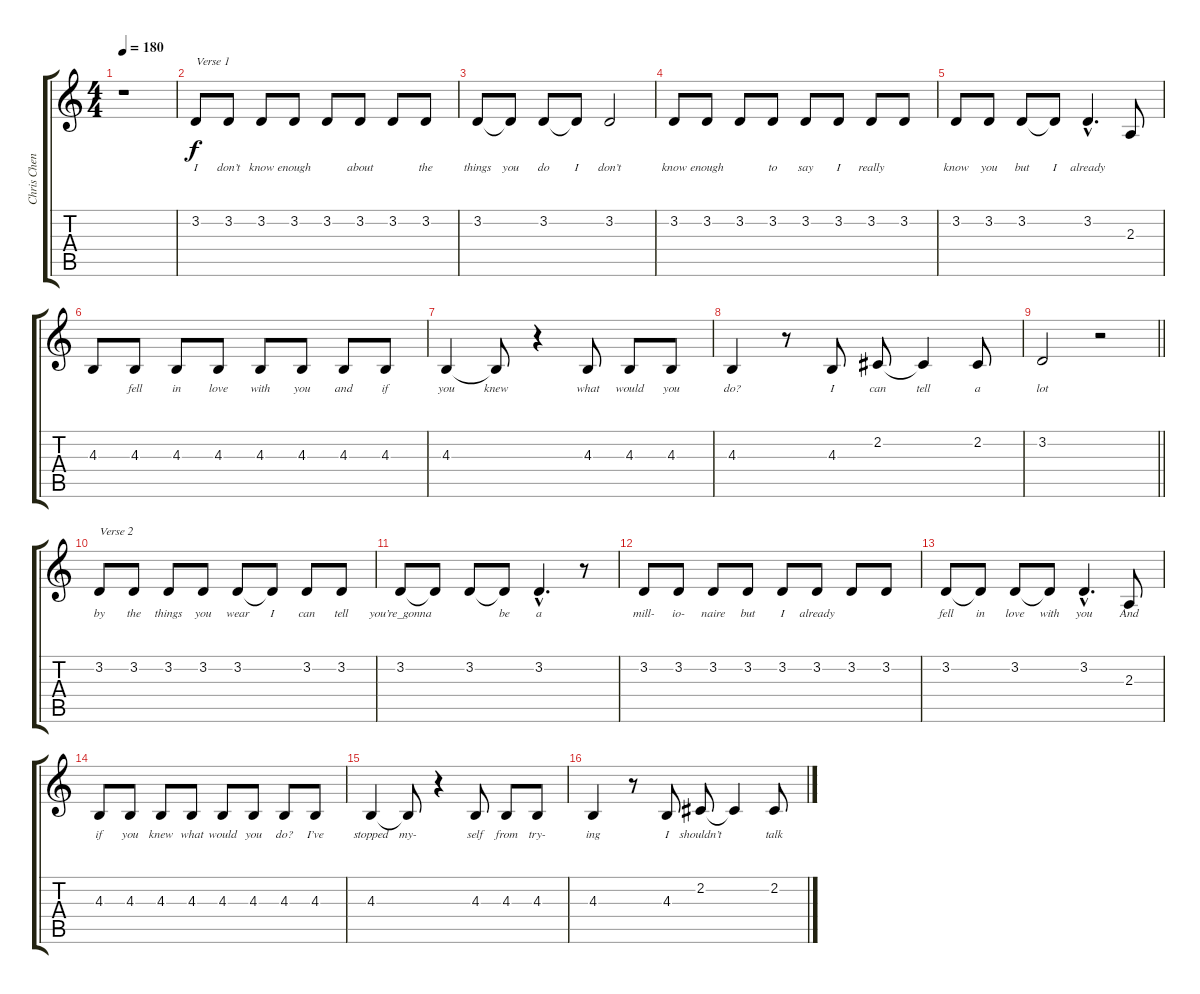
\track ("Chris Cheney (Vocals)" "Chris Chen") {instrument altosax}
\staff {score tabs}
\tuning (E4 B3 G3 D3 A2 E2) {hide}
\ts (4 4)
\tempo 180
\clef g2
\ks c
r.1{dy f instrument altosax} |
3.2.8{txt "Verse 1" lyrics (0 "I") lyrics (1 "") lyrics (2 "") lyrics (3 "") lyrics (4 "")} 3.2.8{lyrics (0 "don’t") lyrics (1 "") lyrics (2 "") lyrics (3 "") lyrics (4 "")} 3.2.8{lyrics (0 "know") lyrics (1 "") lyrics (2 "") lyrics (3 "") lyrics (4 "")} 3.2.8{lyrics (0 "enough") lyrics (1 "") lyrics (2 "") lyrics (3 "") lyrics (4 "")} 3.2.8{lyrics (0 "") lyrics (1 "") lyrics (2 "") lyrics (3 "") lyrics (4 "")} 3.2.8{lyrics (0 "about") lyrics (1 "") lyrics (2 "") lyrics (3 "") lyrics (4 "")} 3.2.8{lyrics (0 "") lyrics (1 "") lyrics (2 "") lyrics (3 "") lyrics (4 "")} 3.2.8{lyrics (0 "the") lyrics (1 "") lyrics (2 "") lyrics (3 "") lyrics (4 "")} |
3.2.8{lyrics (0 "things") lyrics (1 "") lyrics (2 "") lyrics (3 "") lyrics (4 "")} 3.2{t}.8{lyrics (0 "you") lyrics (1 "") lyrics (2 "") lyrics (3 "") lyrics (4 "")} 3.2.8{lyrics (0 "do") lyrics (1 "") lyrics (2 "") lyrics (3 "") lyrics (4 "")} 3.2{t}.8{lyrics (0 "I") lyrics (1 "") lyrics (2 "") lyrics (3 "") lyrics (4 "")} 3.2.2{lyrics (0 "don’t") lyrics (1 "") lyrics (2 "") lyrics (3 "") lyrics (4 "")} |
3.2.8{lyrics (0 "know") lyrics (1 "") lyrics (2 "") lyrics (3 "") lyrics (4 "")} 3.2.8{lyrics (0 "enough") lyrics (1 "") lyrics (2 "") lyrics (3 "") lyrics (4 "")} 3.2.8{lyrics (0 "") lyrics (1 "") lyrics (2 "") lyrics (3 "") lyrics (4 "")} 3.2.8{lyrics (0 "to") lyrics (1 "") lyrics (2 "") lyrics (3 "") lyrics (4 "")} 3.2.8{lyrics (0 "say") lyrics (1 "") lyrics (2 "") lyrics (3 "") lyrics (4 "")} 3.2.8{lyrics (0 "I") lyrics (1 "") lyrics (2 "") lyrics (3 "") lyrics (4 "")} 3.2.8{lyrics (0 "really") lyrics (1 "") lyrics (2 "") lyrics (3 "") lyrics (4 "")} 3.2.8{lyrics (0 "") lyrics (1 "") lyrics (2 "") lyrics (3 "") lyrics (4 "")} |
3.2.8{lyrics (0 "know") lyrics (1 "") lyrics (2 "") lyrics (3 "") lyrics (4 "")} 3.2.8{lyrics (0 "you") lyrics (1 "") lyrics (2 "") lyrics (3 "") lyrics (4 "")} 3.2.8{lyrics (0 "but") lyrics (1 "") lyrics (2 "") lyrics (3 "") lyrics (4 "")} 3.2{t}.8{lyrics (0 "I") lyrics (1 "") lyrics (2 "") lyrics (3 "") lyrics (4 "")} 3.2{hac}.4{d lyrics (0 "already") lyrics (1 "") lyrics (2 "") lyrics (3 "") lyrics (4 "")} 2.3.8{lyrics (0 "") lyrics (1 "") lyrics (2 "") lyrics (3 "") lyrics (4 "")} |
4.3.8{lyrics (0 "") lyrics (1 "") lyrics (2 "") lyrics (3 "") lyrics (4 "")} 4.3.8{lyrics (0 "fell") lyrics (1 "") lyrics (2 "") lyrics (3 "") lyrics (4 "")} 4.3.8{lyrics (0 "in") lyrics (1 "") lyrics (2 "") lyrics (3 "") lyrics (4 "")} 4.3.8{lyrics (0 "love") lyrics (1 "") lyrics (2 "") lyrics (3 "") lyrics (4 "")} 4.3.8{lyrics (0 "with") lyrics (1 "") lyrics (2 "") lyrics (3 "") lyrics (4 "")} 4.3.8{lyrics (0 "you") lyrics (1 "") lyrics (2 "") lyrics (3 "") lyrics (4 "")} 4.3.8{lyrics (0 "and") lyrics (1 "") lyrics (2 "") lyrics (3 "") lyrics (4 "")} 4.3.8{lyrics (0 "if") lyrics (1 "") lyrics (2 "") lyrics (3 "") lyrics (4 "")} |
4.3.4{lyrics (0 "you") lyrics (1 "") lyrics (2 "") lyrics (3 "") lyrics (4 "")} 4.3{t}.8{lyrics (0 "knew") lyrics (1 "") lyrics (2 "") lyrics (3 "") lyrics (4 "")} r.4 4.3.8{lyrics (0 "what") lyrics (1 "") lyrics (2 "") lyrics (3 "") lyrics (4 "")} 4.3.8{lyrics (0 "would") lyrics (1 "") lyrics (2 "") lyrics (3 "") lyrics (4 "")} 4.3.8{lyrics (0 "you") lyrics (1 "") lyrics (2 "") lyrics (3 "") lyrics (4 "")} |
4.3.4{lyrics (0 "do?") lyrics (1 "") lyrics (2 "") lyrics (3 "") lyrics (4 "")} r.8 4.3.8{lyrics (0 "I") lyrics (1 "") lyrics (2 "") lyrics (3 "") lyrics (4 "")} 2.2.8{lyrics (0 "can") lyrics (1 "") lyrics (2 "") lyrics (3 "") lyrics (4 "")} 2.2{t}.4{lyrics (0 "tell") lyrics (1 "") lyrics (2 "") lyrics (3 "") lyrics (4 "")} 2.2.8{lyrics (0 "a") lyrics (1 "") lyrics (2 "") lyrics (3 "") lyrics (4 "")} |
\barLineRight lightlight
3.2.2{lyrics (0 "lot") lyrics (1 "") lyrics (2 "") lyrics (3 "") lyrics (4 "")} r.2 |
3.2.8{txt "Verse 2" lyrics (0 "by") lyrics (1 "") lyrics (2 "") lyrics (3 "") lyrics (4 "")} 3.2.8{lyrics (0 "the") lyrics (1 "") lyrics (2 "") lyrics (3 "") lyrics (4 "")} 3.2.8{lyrics (0 "things") lyrics (1 "") lyrics (2 "") lyrics (3 "") lyrics (4 "")} 3.2.8{lyrics (0 "you") lyrics (1 "") lyrics (2 "") lyrics (3 "") lyrics (4 "")} 3.2.8{lyrics (0 "wear") lyrics (1 "") lyrics (2 "") lyrics (3 "") lyrics (4 "")} 3.2{t}.8{lyrics (0 "I") lyrics (1 "") lyrics (2 "") lyrics (3 "") lyrics (4 "")} 3.2.8{lyrics (0 "can") lyrics (1 "") lyrics (2 "") lyrics (3 "") lyrics (4 "")} 3.2.8{lyrics (0 "tell") lyrics (1 "") lyrics (2 "") lyrics (3 "") lyrics (4 "")} |
3.2.8{lyrics (0 "you’re_gonna") lyrics (1 "") lyrics (2 "") lyrics (3 "") lyrics (4 "")} 3.2{t}.8{lyrics (0 "") lyrics (1 "") lyrics (2 "") lyrics (3 "") lyrics (4 "")} 3.2.8{lyrics (0 "") lyrics (1 "") lyrics (2 "") lyrics (3 "") lyrics (4 "")} 3.2{t}.8{lyrics (0 "be") lyrics (1 "") lyrics (2 "") lyrics (3 "") lyrics (4 "")} 3.2{hac}.4{d lyrics (0 "a") lyrics (1 "") lyrics (2 "") lyrics (3 "") lyrics (4 "")} r.8 |
3.2.8{lyrics (0 "mill-") lyrics (1 "") lyrics (2 "") lyrics (3 "") lyrics (4 "")} 3.2.8{lyrics (0 "io-") lyrics (1 "") lyrics (2 "") lyrics (3 "") lyrics (4 "")} 3.2.8{lyrics (0 "naire") lyrics (1 "") lyrics (2 "") lyrics (3 "") lyrics (4 "")} 3.2.8{lyrics (0 "but") lyrics (1 "") lyrics (2 "") lyrics (3 "") lyrics (4 "")} 3.2.8{lyrics (0 "I") lyrics (1 "") lyrics (2 "") lyrics (3 "") lyrics (4 "")} 3.2.8{lyrics (0 "already") lyrics (1 "") lyrics (2 "") lyrics (3 "") lyrics (4 "")} 3.2.8{lyrics (0 "") lyrics (1 "") lyrics (2 "") lyrics (3 "") lyrics (4 "")} 3.2.8{lyrics (0 "") lyrics (1 "") lyrics (2 "") lyrics (3 "") lyrics (4 "")} |
3.2.8{lyrics (0 "fell") lyrics (1 "") lyrics (2 "") lyrics (3 "") lyrics (4 "")} 3.2{t}.8{lyrics (0 "in") lyrics (1 "") lyrics (2 "") lyrics (3 "") lyrics (4 "")} 3.2.8{lyrics (0 "love") lyrics (1 "") lyrics (2 "") lyrics (3 "") lyrics (4 "")} 3.2{t}.8{lyrics (0 "with") lyrics (1 "") lyrics (2 "") lyrics (3 "") lyrics (4 "")} 3.2{hac}.4{d lyrics (0 "you") lyrics (1 "") lyrics (2 "") lyrics (3 "") lyrics (4 "")} 2.3.8{lyrics (0 "And") lyrics (1 "") lyrics (2 "") lyrics (3 "") lyrics (4 "")} |
4.3.8{lyrics (0 "if") lyrics (1 "") lyrics (2 "") lyrics (3 "") lyrics (4 "")} 4.3.8{lyrics (0 "you") lyrics (1 "") lyrics (2 "") lyrics (3 "") lyrics (4 "")} 4.3.8{lyrics (0 "knew") lyrics (1 "") lyrics (2 "") lyrics (3 "") lyrics (4 "")} 4.3.8{lyrics (0 "what") lyrics (1 "") lyrics (2 "") lyrics (3 "") lyrics (4 "")} 4.3.8{lyrics (0 "would") lyrics (1 "") lyrics (2 "") lyrics (3 "") lyrics (4 "")} 4.3.8{lyrics (0 "you") lyrics (1 "") lyrics (2 "") lyrics (3 "") lyrics (4 "")} 4.3.8{lyrics (0 "do?") lyrics (1 "") lyrics (2 "") lyrics (3 "") lyrics (4 "")} 4.3.8{lyrics (0 "I’ve") lyrics (1 "") lyrics (2 "") lyrics (3 "") lyrics (4 "")} |
4.3.4{lyrics (0 "stopped") lyrics (1 "") lyrics (2 "") lyrics (3 "") lyrics (4 "")} 4.3{t}.8{lyrics (0 "my-") lyrics (1 "") lyrics (2 "") lyrics (3 "") lyrics (4 "")} r.4 4.3.8{lyrics (0 "self") lyrics (1 "") lyrics (2 "") lyrics (3 "") lyrics (4 "")} 4.3.8{lyrics (0 "from") lyrics (1 "") lyrics (2 "") lyrics (3 "") lyrics (4 "")} 4.3.8{lyrics (0 "try-") lyrics (1 "") lyrics (2 "") lyrics (3 "") lyrics (4 "")} |
4.3.4{lyrics (0 "ing") lyrics (1 "") lyrics (2 "") lyrics (3 "") lyrics (4 "")} r.8 4.3.8{lyrics (0 "I") lyrics (1 "") lyrics (2 "") lyrics (3 "") lyrics (4 "")} 2.2.8{lyrics (0 "shouldn’t") lyrics (1 "") lyrics (2 "") lyrics (3 "") lyrics (4 "")} 2.2{t}.4{lyrics (0 "") lyrics (1 "") lyrics (2 "") lyrics (3 "") lyrics (4 "")} 2.2.8{lyrics (0 "talk") lyrics (1 "") lyrics (2 "") lyrics (3 "") lyrics (4 "")}
